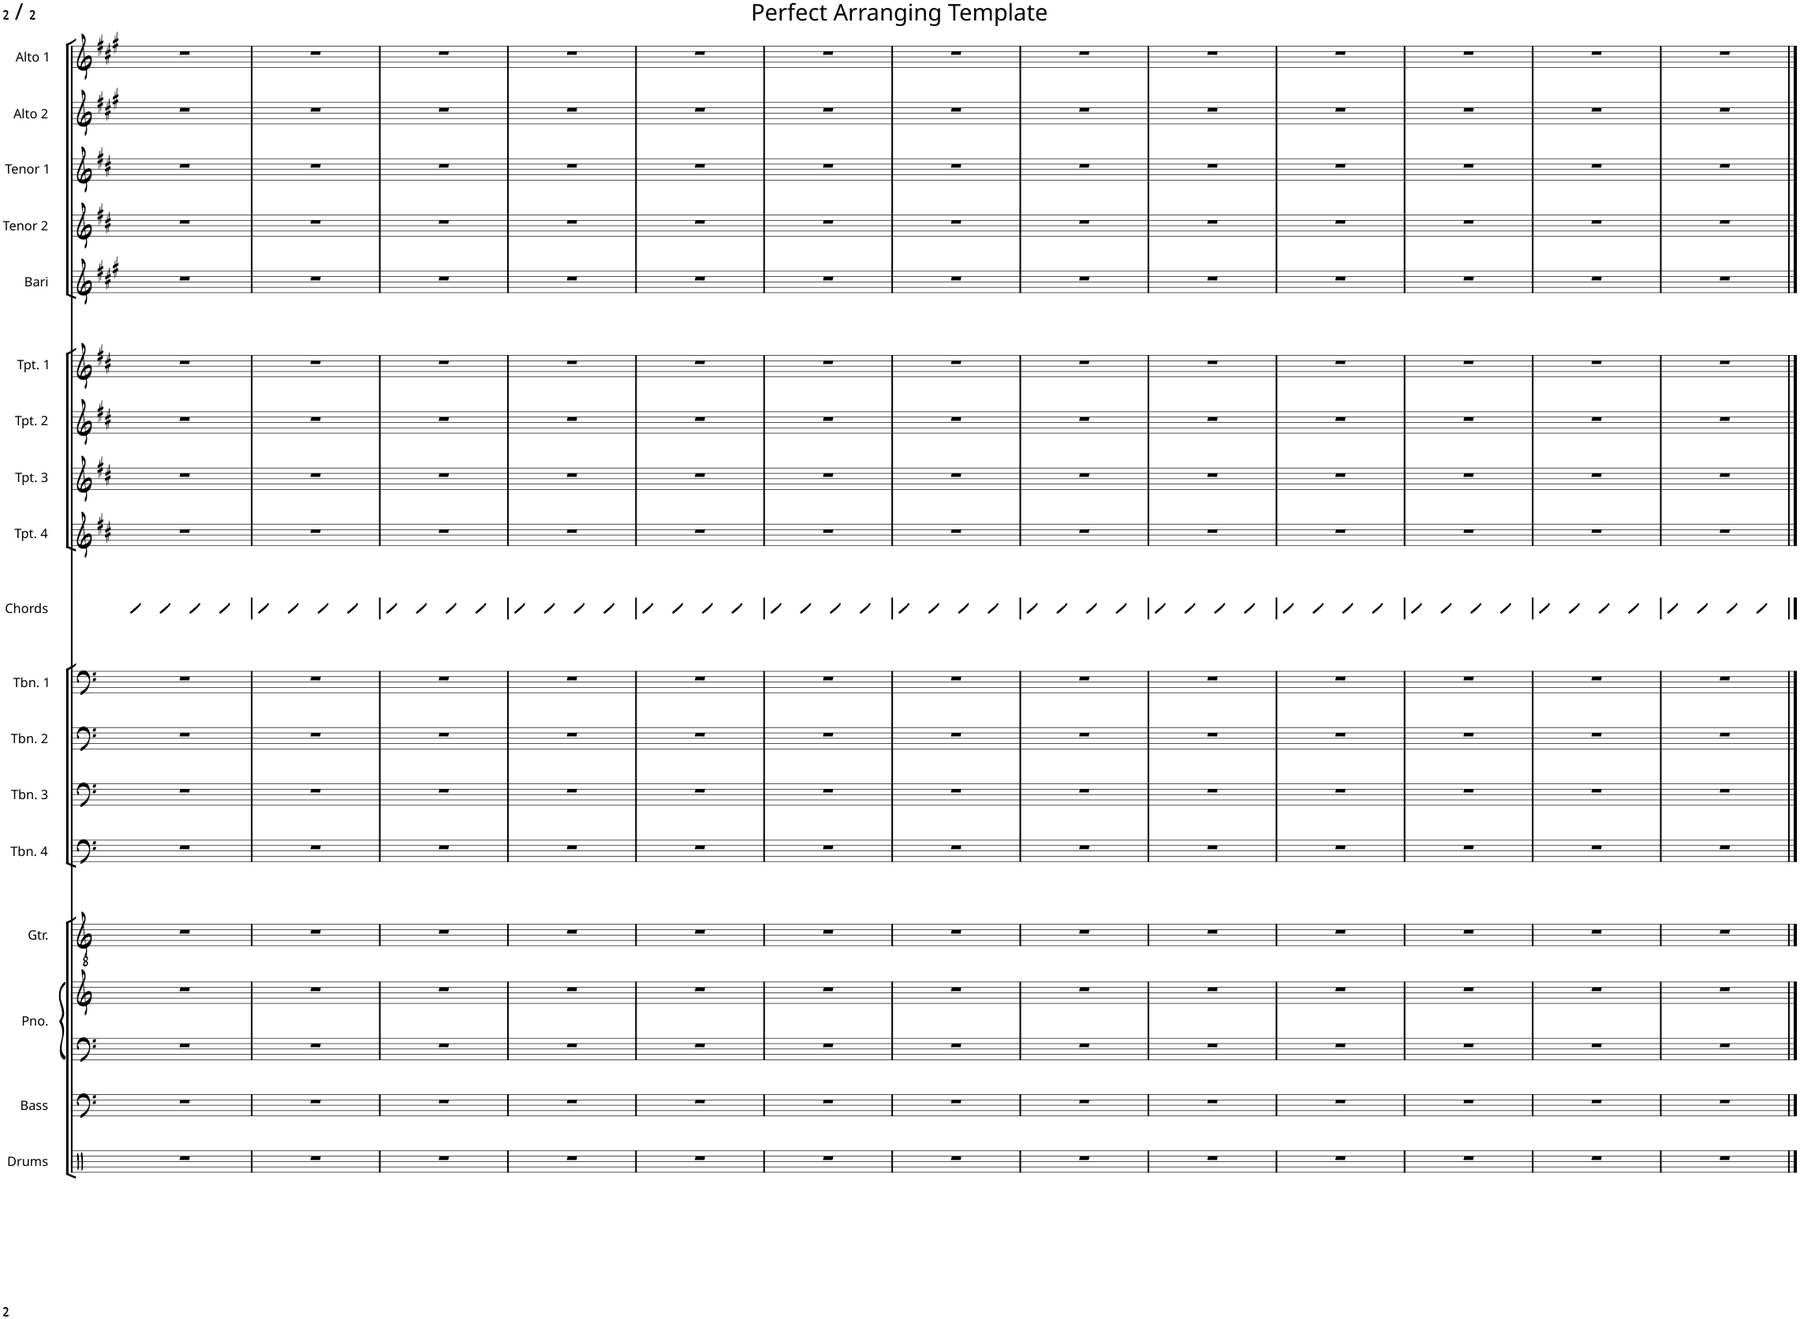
**kern	**kern	**kern	**kern	**kern	**kern	**kern	**kern	**kern	**kern	**kern	**kern	**kern	**kern	**kern	**kern	**kern	**kern	**kern
*part18	*part17	*part16	*part16	*part15	*part14	*part13	*part12	*part11	*part10	*part9	*part8	*part7	*part6	*part5	*part4	*part3	*part2	*part1
*staff19	*staff18	*staff17	*staff16	*staff15	*staff14	*staff13	*staff12	*staff11	*staff10	*staff9	*staff8	*staff7	*staff6	*staff5	*staff4	*staff3	*staff2	*staff1
*I"Drums	*I"Bass	*I"Piano	*	*I"Guitar	*I"Trombone 4	*I"Trombone 3	*I"Trombone 2	*I"Trombone 1	*I"Chords	*I"Trumpet 4	*I"Trumpet 3	*I"Trumpet 2	*I"Trumpet 1	*I"Bari Sax	*I"Tenor Sax 2	*I"Tenor Sax 1	*I"Alto Sax 2	*I"Alto Sax 1
*I'Drums	*I'Bass	*I'Pno.	*	*I'Gtr.	*I'Tbn. 4	*I'Tbn. 3	*I'Tbn. 2	*I'Tbn. 1	*I'Chords	*I'Tpt. 4	*I'Tpt. 3	*I'Tpt. 2	*I'Tpt. 1	*I'Bari	*I'Tenor 2	*I'Tenor 1	*I'Alto 2	*I'Alto 1
!!LO:PB:g=z
*clefX	*clefF4	*clefF4	*clefG2	*clefGv2	*clefF4	*clefF4	*clefF4	*clefF4	*clefG2	*clefG2	*clefG2	*clefG2	*clefG2	*clefG2	*clefG2	*clefG2	*clefG2	*clefG2
*	*ITrd7c12	*	*	*	*	*	*	*	*	*ITrd1c2	*ITrd1c2	*ITrd1c2	*ITrd1c2	*ITrd12c21	*ITrd8c14	*ITrd8c14	*ITrd5c9	*ITrd5c9
*k[]	*k[]	*k[]	*k[]	*k[]	*k[]	*k[]	*k[]	*k[]	*k[]	*k[f#c#]	*k[f#c#]	*k[f#c#]	*k[f#c#]	*k[f#c#g#]	*k[f#c#]	*k[f#c#]	*k[f#c#g#]	*k[f#c#g#]
*M4/4	*M4/4	*M4/4	*M4/4	*M4/4	*M4/4	*M4/4	*M4/4	*M4/4	*M4/4	*M4/4	*M4/4	*M4/4	*M4/4	*M4/4	*M4/4	*M4/4	*M4/4	*M4/4
=20	=20	=20	=20	=20	=20	=20	=20	=20	=20	=20	=20	=20	=20	=20	=20	=20	=20	=20
1r	1r	1r	1r	1r	1r	1r	1r	1r	4ff	1r	1r	1r	1r	1r	1r	1r	1r	1r
.	.	.	.	.	.	.	.	.	4ff	.	.	.	.	.	.	.	.	.
.	.	.	.	.	.	.	.	.	4ff	.	.	.	.	.	.	.	.	.
.	.	.	.	.	.	.	.	.	4ff	.	.	.	.	.	.	.	.	.
=21	=21	=21	=21	=21	=21	=21	=21	=21	=21	=21	=21	=21	=21	=21	=21	=21	=21	=21
1r	1r	1r	1r	1r	1r	1r	1r	1r	4ff	1r	1r	1r	1r	1r	1r	1r	1r	1r
.	.	.	.	.	.	.	.	.	4ff	.	.	.	.	.	.	.	.	.
.	.	.	.	.	.	.	.	.	4ff	.	.	.	.	.	.	.	.	.
.	.	.	.	.	.	.	.	.	4ff	.	.	.	.	.	.	.	.	.
=22	=22	=22	=22	=22	=22	=22	=22	=22	=22	=22	=22	=22	=22	=22	=22	=22	=22	=22
1r	1r	1r	1r	1r	1r	1r	1r	1r	4ff	1r	1r	1r	1r	1r	1r	1r	1r	1r
.	.	.	.	.	.	.	.	.	4ff	.	.	.	.	.	.	.	.	.
.	.	.	.	.	.	.	.	.	4ff	.	.	.	.	.	.	.	.	.
.	.	.	.	.	.	.	.	.	4ff	.	.	.	.	.	.	.	.	.
=23	=23	=23	=23	=23	=23	=23	=23	=23	=23	=23	=23	=23	=23	=23	=23	=23	=23	=23
1r	1r	1r	1r	1r	1r	1r	1r	1r	4ff	1r	1r	1r	1r	1r	1r	1r	1r	1r
.	.	.	.	.	.	.	.	.	4ff	.	.	.	.	.	.	.	.	.
.	.	.	.	.	.	.	.	.	4ff	.	.	.	.	.	.	.	.	.
.	.	.	.	.	.	.	.	.	4ff	.	.	.	.	.	.	.	.	.
=24	=24	=24	=24	=24	=24	=24	=24	=24	=24	=24	=24	=24	=24	=24	=24	=24	=24	=24
1r	1r	1r	1r	1r	1r	1r	1r	1r	4ff	1r	1r	1r	1r	1r	1r	1r	1r	1r
.	.	.	.	.	.	.	.	.	4ff	.	.	.	.	.	.	.	.	.
.	.	.	.	.	.	.	.	.	4ff	.	.	.	.	.	.	.	.	.
.	.	.	.	.	.	.	.	.	4ff	.	.	.	.	.	.	.	.	.
=25	=25	=25	=25	=25	=25	=25	=25	=25	=25	=25	=25	=25	=25	=25	=25	=25	=25	=25
1r	1r	1r	1r	1r	1r	1r	1r	1r	4ff	1r	1r	1r	1r	1r	1r	1r	1r	1r
.	.	.	.	.	.	.	.	.	4ff	.	.	.	.	.	.	.	.	.
.	.	.	.	.	.	.	.	.	4ff	.	.	.	.	.	.	.	.	.
.	.	.	.	.	.	.	.	.	4ff	.	.	.	.	.	.	.	.	.
=26	=26	=26	=26	=26	=26	=26	=26	=26	=26	=26	=26	=26	=26	=26	=26	=26	=26	=26
1r	1r	1r	1r	1r	1r	1r	1r	1r	4ff	1r	1r	1r	1r	1r	1r	1r	1r	1r
.	.	.	.	.	.	.	.	.	4ff	.	.	.	.	.	.	.	.	.
.	.	.	.	.	.	.	.	.	4ff	.	.	.	.	.	.	.	.	.
.	.	.	.	.	.	.	.	.	4ff	.	.	.	.	.	.	.	.	.
=27	=27	=27	=27	=27	=27	=27	=27	=27	=27	=27	=27	=27	=27	=27	=27	=27	=27	=27
1r	1r	1r	1r	1r	1r	1r	1r	1r	4ff	1r	1r	1r	1r	1r	1r	1r	1r	1r
.	.	.	.	.	.	.	.	.	4ff	.	.	.	.	.	.	.	.	.
.	.	.	.	.	.	.	.	.	4ff	.	.	.	.	.	.	.	.	.
.	.	.	.	.	.	.	.	.	4ff	.	.	.	.	.	.	.	.	.
=28	=28	=28	=28	=28	=28	=28	=28	=28	=28	=28	=28	=28	=28	=28	=28	=28	=28	=28
1r	1r	1r	1r	1r	1r	1r	1r	1r	4ff	1r	1r	1r	1r	1r	1r	1r	1r	1r
.	.	.	.	.	.	.	.	.	4ff	.	.	.	.	.	.	.	.	.
.	.	.	.	.	.	.	.	.	4ff	.	.	.	.	.	.	.	.	.
.	.	.	.	.	.	.	.	.	4ff	.	.	.	.	.	.	.	.	.
=29	=29	=29	=29	=29	=29	=29	=29	=29	=29	=29	=29	=29	=29	=29	=29	=29	=29	=29
1r	1r	1r	1r	1r	1r	1r	1r	1r	4ff	1r	1r	1r	1r	1r	1r	1r	1r	1r
.	.	.	.	.	.	.	.	.	4ff	.	.	.	.	.	.	.	.	.
.	.	.	.	.	.	.	.	.	4ff	.	.	.	.	.	.	.	.	.
.	.	.	.	.	.	.	.	.	4ff	.	.	.	.	.	.	.	.	.
=30	=30	=30	=30	=30	=30	=30	=30	=30	=30	=30	=30	=30	=30	=30	=30	=30	=30	=30
1r	1r	1r	1r	1r	1r	1r	1r	1r	4ff	1r	1r	1r	1r	1r	1r	1r	1r	1r
.	.	.	.	.	.	.	.	.	4ff	.	.	.	.	.	.	.	.	.
.	.	.	.	.	.	.	.	.	4ff	.	.	.	.	.	.	.	.	.
.	.	.	.	.	.	.	.	.	4ff	.	.	.	.	.	.	.	.	.
=31	=31	=31	=31	=31	=31	=31	=31	=31	=31	=31	=31	=31	=31	=31	=31	=31	=31	=31
1r	1r	1r	1r	1r	1r	1r	1r	1r	4ff	1r	1r	1r	1r	1r	1r	1r	1r	1r
.	.	.	.	.	.	.	.	.	4ff	.	.	.	.	.	.	.	.	.
.	.	.	.	.	.	.	.	.	4ff	.	.	.	.	.	.	.	.	.
.	.	.	.	.	.	.	.	.	4ff	.	.	.	.	.	.	.	.	.
=32	=32	=32	=32	=32	=32	=32	=32	=32	=32	=32	=32	=32	=32	=32	=32	=32	=32	=32
1r	1r	1r	1r	1r	1r	1r	1r	1r	4ff	1r	1r	1r	1r	1r	1r	1r	1r	1r
.	.	.	.	.	.	.	.	.	4ff	.	.	.	.	.	.	.	.	.
.	.	.	.	.	.	.	.	.	4ff	.	.	.	.	.	.	.	.	.
.	.	.	.	.	.	.	.	.	4ff	.	.	.	.	.	.	.	.	.
==	==	==	==	==	==	==	==	==	==	==	==	==	==	==	==	==	==	==
*-	*-	*-	*-	*-	*-	*-	*-	*-	*-	*-	*-	*-	*-	*-	*-	*-	*-	*-
